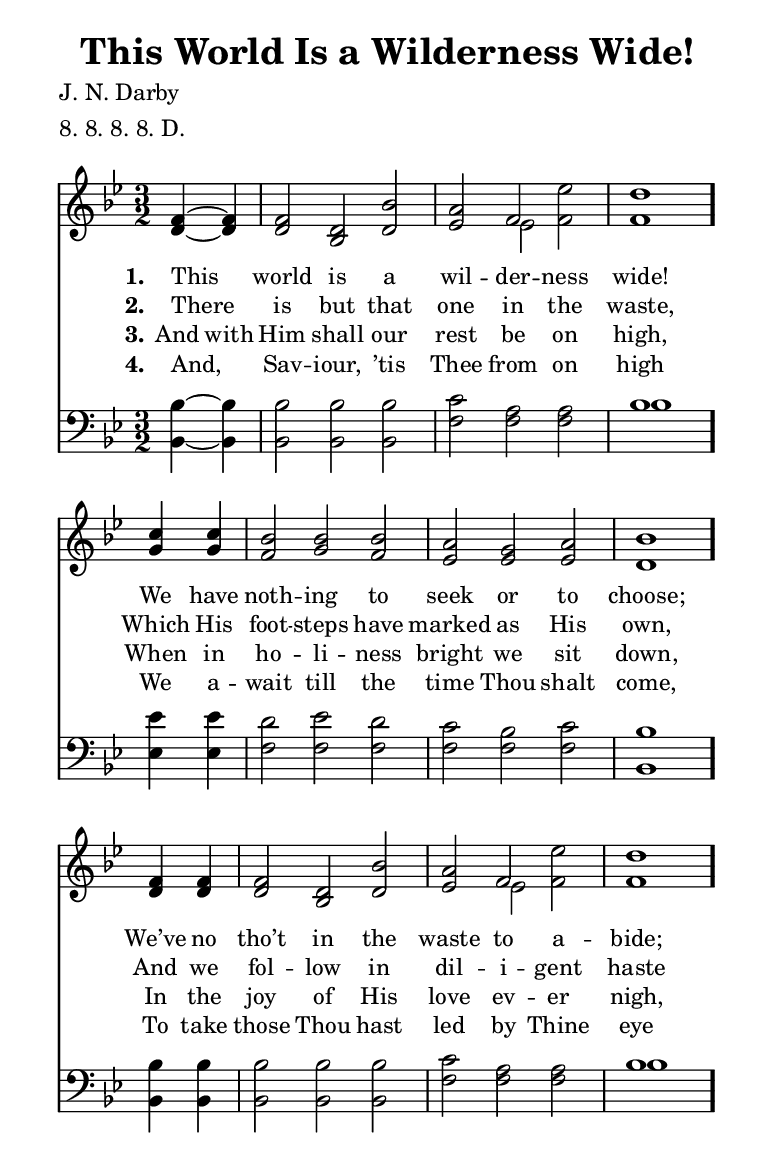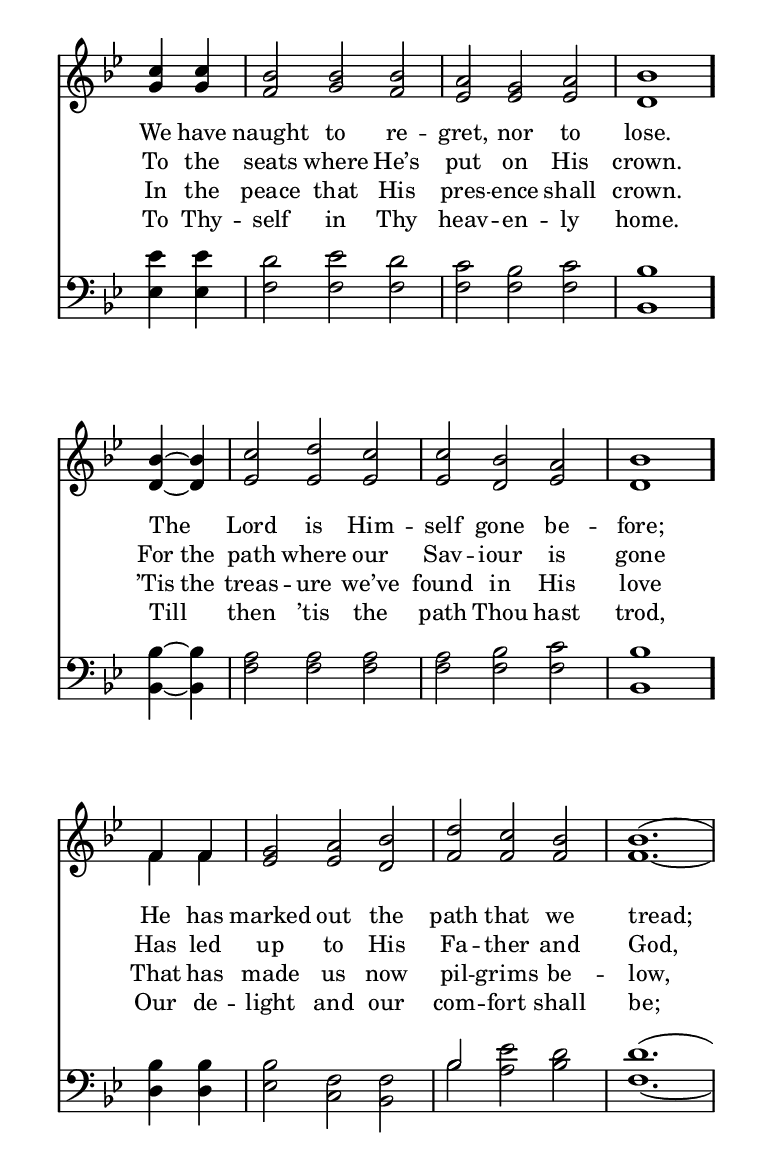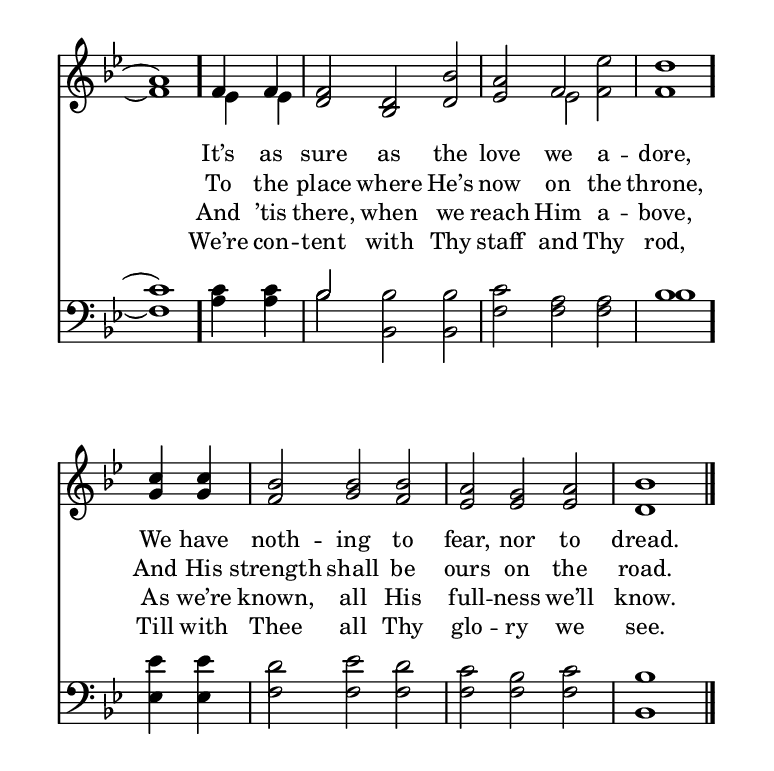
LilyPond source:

\include "common/global.ily"
\paper {
  \include "common/paper.ily"
  ragged-last-bottom = ##t
  systems-per-page = #(cond (is-eogsized 4) (#t #f))
  system-count = #(cond (is-eogsized 5) (#t #f))
}

\header{
  hymnnumber = "269"
  title = "This World Is a Wilderness Wide!"
  tunename = "Faithfulness"
  meter = "8. 8. 8. 8. D."
  poet = "J. N. Darby"
  composer = ""
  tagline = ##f
}

global = {
  \include "common/overrides.ily"
  \override Staff.TimeSignature.style = #'numbered
  \time 3/2
  \override Score.MetronomeMark.transparent = ##t % hide all fermata changes too
  \tempo 2=110
  \key bes \major
  \partial 2
  \autoBeamOff
}

patternA = { c4 c | c2 c c | c c c | c1 }
patternB = { c4 c | c2 c c | c c c | c1. | a1 }

notesSoprano = {
\global
\relative c' {

  \changePitch \patternA { f ~ f | f d bes' | a f ees' | d }
  \changePitch \patternA { c c | bes bes bes | a g a | bes }
  \changePitch \patternA { f f | f d bes' | a f ees' | d }
  \changePitch \patternA { c c | bes bes bes | a g a | bes }
  \changePitch \patternA { bes ~ bes | c d c | c bes a | bes }
  \changePitch \patternB { f f | g a bes | d c bes | bes( | a) }
  \changePitch \patternA { f f | f d bes' | a f ees' | d }
  \changePitch \patternA { c c | bes bes bes | a g a | bes }

  \bar "|."

}
}

notesAlto = {
\global
\relative e' {

  \changePitch \patternA { d ~ d | d bes d | ees ees f | f }
  \changePitch \patternA { g g | f g f | ees ees ees | d }
  \changePitch \patternA { d d | d bes d | ees ees f | f }
  \changePitch \patternA { g g | f g f | ees ees ees | d }
  \changePitch \patternA { d ~ d | ees ees ees | ees d ees | d }
  \changePitch \patternB { f f | ees ees d | f f f | f ~ | f }
  \changePitch \patternA { ees ees | d bes d | ees ees f | f }
  \changePitch \patternA { g g | f g f | ees ees ees | d }

}
}

notesTenor = {
\global
\relative a {

  \changePitch \patternA { bes ~ bes | bes bes bes | c a a | bes }
  \changePitch \patternA { ees ees | d ees d | c bes c | bes }
  \changePitch \patternA { bes bes | bes bes bes | c a a | bes }
  \changePitch \patternA { ees ees | d ees d | c bes c | bes }
  \changePitch \patternA { bes ~ bes | a a a | a bes c | bes }
  \changePitch \patternB { bes bes | bes f f | bes ees d | d( | c) }
  \changePitch \patternA { c c | bes bes bes | c a a | bes }
  \changePitch \patternA { ees ees | d ees d | c bes c | bes }

}
}

notesBass = {
\global
\relative f, {

  \changePitch \patternA { bes ~ bes | bes bes bes | f' f f | bes }
  \changePitch \patternA { ees, ees | f f f | f f f | bes, }
  \changePitch \patternA { bes bes | bes bes bes | f' f f | bes }
  \changePitch \patternA { ees, ees | f f f | f f f | bes, }
  \changePitch \patternA { bes ~ bes | f' f f | f f f | bes, }
  \changePitch \patternB { d d | ees c bes | bes' a bes | f ~ | f }
  \changePitch \patternA { a a | bes bes, bes | f' f f | bes }
  \changePitch \patternA { ees, ees | f f f | f f f | bes, }

}
}

wordsA = \lyricmode {
\set stanza = "1."

This world is a wil -- der -- ness wide! \bar "."
We have noth -- ing to seek or to choose; \bar "."
We’ve no tho’t in the waste to a -- bide; \bar "."
We have naught to re -- gret, nor to lose. \bar "."
The Lord is Him -- self gone be -- fore; \bar "."
He has marked out the path that we tread; \bar "."
It’s as sure as the love we a -- dore, \bar "."
We have noth -- ing to fear, nor to dread. \bar "."

}

wordsB = \lyricmode {
\set stanza = "2."

There is but that one in the waste,
Which His foot -- steps have marked as His own,
And we fol -- low in dil -- i -- gent haste
To the seats where He’s put on His crown.
{ \mon } For the { \moff } path where our Sav -- iour is gone
Has led up to His Fa -- ther and God,
To the place where He’s now on the throne,
And His strength shall be ours on the road.

}

wordsC = \lyricmode {
\set stanza = "3."

{ \mon } And with { \moff } Him shall our rest be on high,
When in ho -- li -- ness bright we sit down,
In the joy of His love ev -- er nigh,
In the peace that His pres -- ence shall crown.
{ \mon } ’Tis the { \moff } treas -- ure we’ve found in His love
That has made us now pil -- grims be -- low,
And ’tis there, when we reach Him a -- bove,
As we’re known, all His full -- ness we’ll know.

}

wordsD = \lyricmode {
\set stanza = "4."

And, Sav -- iour, ’tis Thee from on high
We a -- wait till the time Thou shalt come,
To take those Thou hast led by Thine eye
To Thy -- self in Thy heav -- en -- ly home.
Till then ’tis the path Thou hast trod,
Our de -- light and our com -- fort shall be;
We’re con -- tent with Thy staff and Thy rod,
Till with Thee all Thy glo -- ry we see.

}

\score {
  \context ChoirStaff <<
    \context Staff = upper <<
      \set Staff.autoBeaming = ##f
      \set ChoirStaff.systemStartDelimiter = #'SystemStartBar
      \set ChoirStaff.printPartCombineTexts = ##f
      \partcombine #'(2 . 11) \notesSoprano \notesAlto
      \context NullVoice = sopranos { \voiceOne << \notesSoprano >> }
      \context Lyrics = one   \lyricsto sopranos \wordsA
      \context Lyrics = two   \lyricsto sopranos \wordsB
      \context Lyrics = three \lyricsto sopranos \wordsC
      \context Lyrics = four  \lyricsto sopranos \wordsD
    >>
    \context Staff = men <<
      \set Staff.autoBeaming = ##f
      \clef bass
      \set ChoirStaff.printPartCombineTexts = ##f
      \partcombine #'(2 . 11) \notesTenor \notesBass
    >>
  >>
  \layout {
    \include "common/layout.ily"
  }
  #(cond ((ly:get-option 'eog-midi-permitted) #{ \midi{
    \include "common/midi.ily"
  } #}))
}

\version "2.19.49"  % necessary for upgrading to future LilyPond versions.

% vi:set et ts=2 sw=2 ai nocindent syntax=lilypond:
